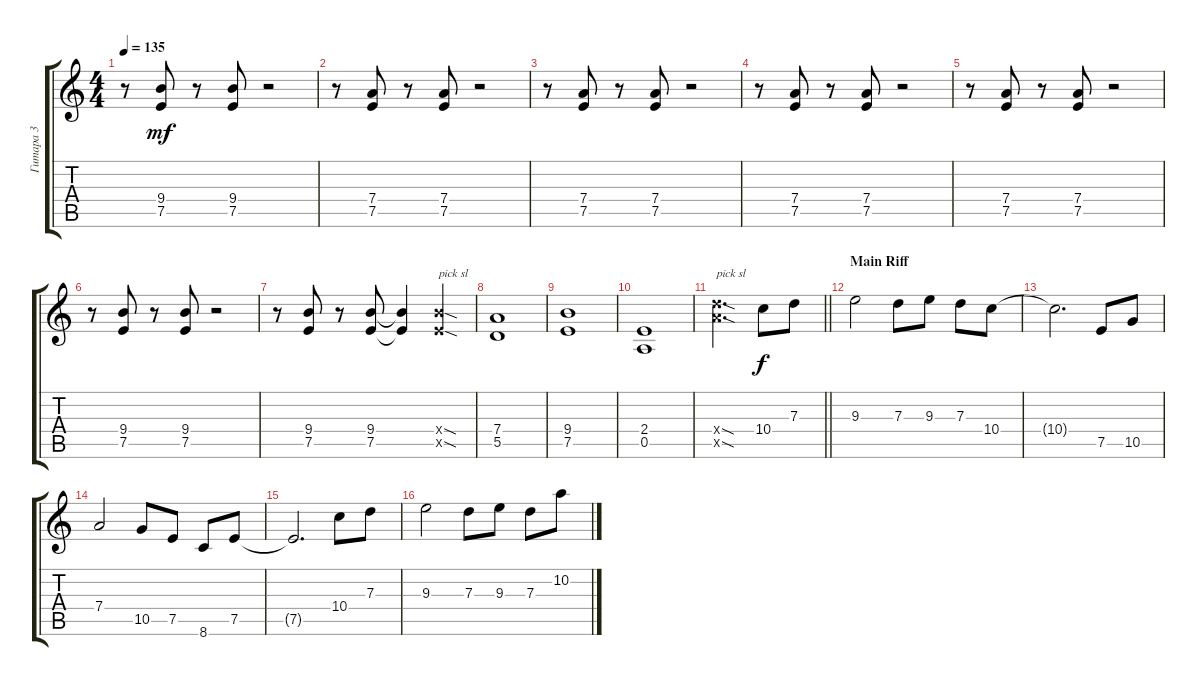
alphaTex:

\track ("Гитара 3" "Гитара 3") {instrument distortionguitar}
\staff {score tabs}
\tuning (E4 B3 G3 D3 A2 E2) {hide}
\ts (4 4)
\tempo 135
\clef g2
\ks c
r.8{dy mf} (9.4 7.5).8 r.8 (9.4 7.5).8 r.2 |
r.8 (7.4 7.5).8 r.8 (7.4 7.5).8 r.2 |
r.8 (7.4 7.5).8 r.8 (7.4 7.5).8 r.2 |
r.8 (7.4 7.5).8 r.8 (7.4 7.5).8 r.2 |
r.8 (7.4 7.5).8 r.8 (7.4 7.5).8 r.2 |
r.8 (9.4 7.5).8 r.8 (9.4 7.5).8 r.2 |
r.8 (9.4 7.5).8 r.8 (9.4 7.5).8 (9.4{t} 7.5{t}).4 (9.4{sod x} 7.5{sod x}).4{txt "pick sl"} |
(7.4 5.5).1 |
(9.4 7.5).1 |
(2.4 0.5).1 |
\barLineRight lightlight
(12.4{sod x} 12.5{sod x}).2{d txt "pick sl"} 10.4.8{dy f} 7.3.8 |
\section ("" "Main Riff")
9.3.2 7.3.8 9.3.8 7.3.8 10.4.8 |
10.4{t}.2{d} 7.5.8 10.5.8 |
7.4.2 10.5.8 7.5.8 8.6.8 7.5.8 |
7.5{t}.2{d} 10.4.8 7.3.8 |
9.3.2 7.3.8 9.3.8 7.3.8 10.2.8
